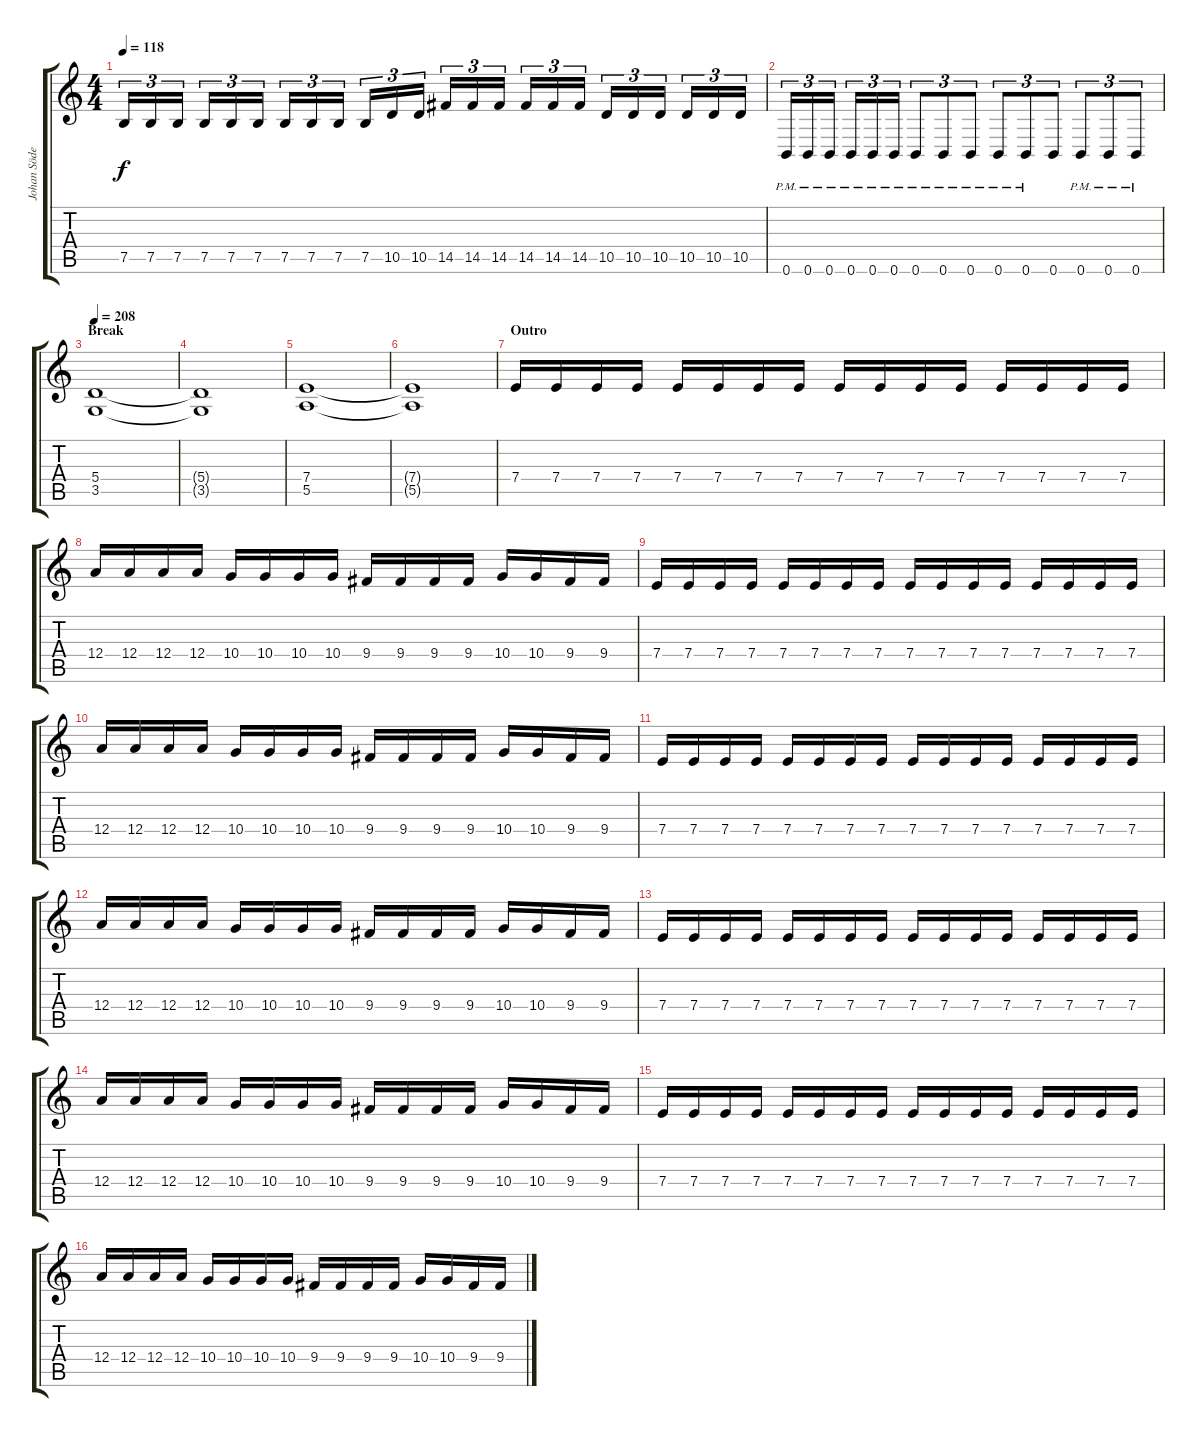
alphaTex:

\track ("Johan Söderberg" "Johan Söde") {instrument distortionguitar}
\staff {score tabs}
\tuning (B3 Gb3 D3 A2 E2 B1) {hide}
\ts (4 4)
\tempo 118
\clef g2
\ks c
7.5.16{tu (3 2) dy f} 7.5.16{tu (3 2)} 7.5.16{tu (3 2)} 7.5.16{tu (3 2)} 7.5.16{tu (3 2)} 7.5.16{tu (3 2)} 7.5.16{tu (3 2)} 7.5.16{tu (3 2)} 7.5.16{tu (3 2)} 7.5.16{tu (3 2)} 10.5.16{tu (3 2)} 10.5.16{tu (3 2)} 14.5.16{tu (3 2)} 14.5.16{tu (3 2)} 14.5.16{tu (3 2)} 14.5.16{tu (3 2)} 14.5.16{tu (3 2)} 14.5.16{tu (3 2)} 10.5.16{tu (3 2)} 10.5.16{tu (3 2)} 10.5.16{tu (3 2)} 10.5.16{tu (3 2)} 10.5.16{tu (3 2)} 10.5.16{tu (3 2)} |
0.6{pm}.16{tu (3 2)} 0.6{pm}.16{tu (3 2)} 0.6{pm}.16{tu (3 2)} 0.6{pm}.16{tu (3 2)} 0.6{pm}.16{tu (3 2)} 0.6{pm}.16{tu (3 2)} 0.6{pm}.8{tu (3 2)} 0.6{pm}.8{tu (3 2)} 0.6{pm}.8{tu (3 2)} 0.6{pm}.8{tu (3 2)} 0.6{pm}.8{tu (3 2)} 0.6.8{tu (3 2)} 0.6{pm}.8{tu (3 2)} 0.6{pm}.8{tu (3 2)} 0.6{pm}.8{tu (3 2)} |
\section ("" "Break")
\tempo 208
(5.4 3.5).1 |
(5.4{t} 3.5{t}).1 |
(7.4 5.5).1 |
(7.4{t} 5.5{t}).1 |
\section ("" "Outro")
7.4.16 7.4.16 7.4.16 7.4.16 7.4.16 7.4.16 7.4.16 7.4.16 7.4.16 7.4.16 7.4.16 7.4.16 7.4.16 7.4.16 7.4.16 7.4.16 |
12.4.16 12.4.16 12.4.16 12.4.16 10.4.16 10.4.16 10.4.16 10.4.16 9.4.16 9.4.16 9.4.16 9.4.16 10.4.16 10.4.16 9.4.16 9.4.16 |
7.4.16 7.4.16 7.4.16 7.4.16 7.4.16 7.4.16 7.4.16 7.4.16 7.4.16 7.4.16 7.4.16 7.4.16 7.4.16 7.4.16 7.4.16 7.4.16 |
12.4.16 12.4.16 12.4.16 12.4.16 10.4.16 10.4.16 10.4.16 10.4.16 9.4.16 9.4.16 9.4.16 9.4.16 10.4.16 10.4.16 9.4.16 9.4.16 |
7.4.16 7.4.16 7.4.16 7.4.16 7.4.16 7.4.16 7.4.16 7.4.16 7.4.16 7.4.16 7.4.16 7.4.16 7.4.16 7.4.16 7.4.16 7.4.16 |
12.4.16 12.4.16 12.4.16 12.4.16 10.4.16 10.4.16 10.4.16 10.4.16 9.4.16 9.4.16 9.4.16 9.4.16 10.4.16 10.4.16 9.4.16 9.4.16 |
7.4.16 7.4.16 7.4.16 7.4.16 7.4.16 7.4.16 7.4.16 7.4.16 7.4.16 7.4.16 7.4.16 7.4.16 7.4.16 7.4.16 7.4.16 7.4.16 |
12.4.16 12.4.16 12.4.16 12.4.16 10.4.16 10.4.16 10.4.16 10.4.16 9.4.16 9.4.16 9.4.16 9.4.16 10.4.16 10.4.16 9.4.16 9.4.16 |
7.4.16 7.4.16 7.4.16 7.4.16 7.4.16 7.4.16 7.4.16 7.4.16 7.4.16 7.4.16 7.4.16 7.4.16 7.4.16 7.4.16 7.4.16 7.4.16 |
12.4.16 12.4.16 12.4.16 12.4.16 10.4.16 10.4.16 10.4.16 10.4.16 9.4.16 9.4.16 9.4.16 9.4.16 10.4.16 10.4.16 9.4.16 9.4.16
